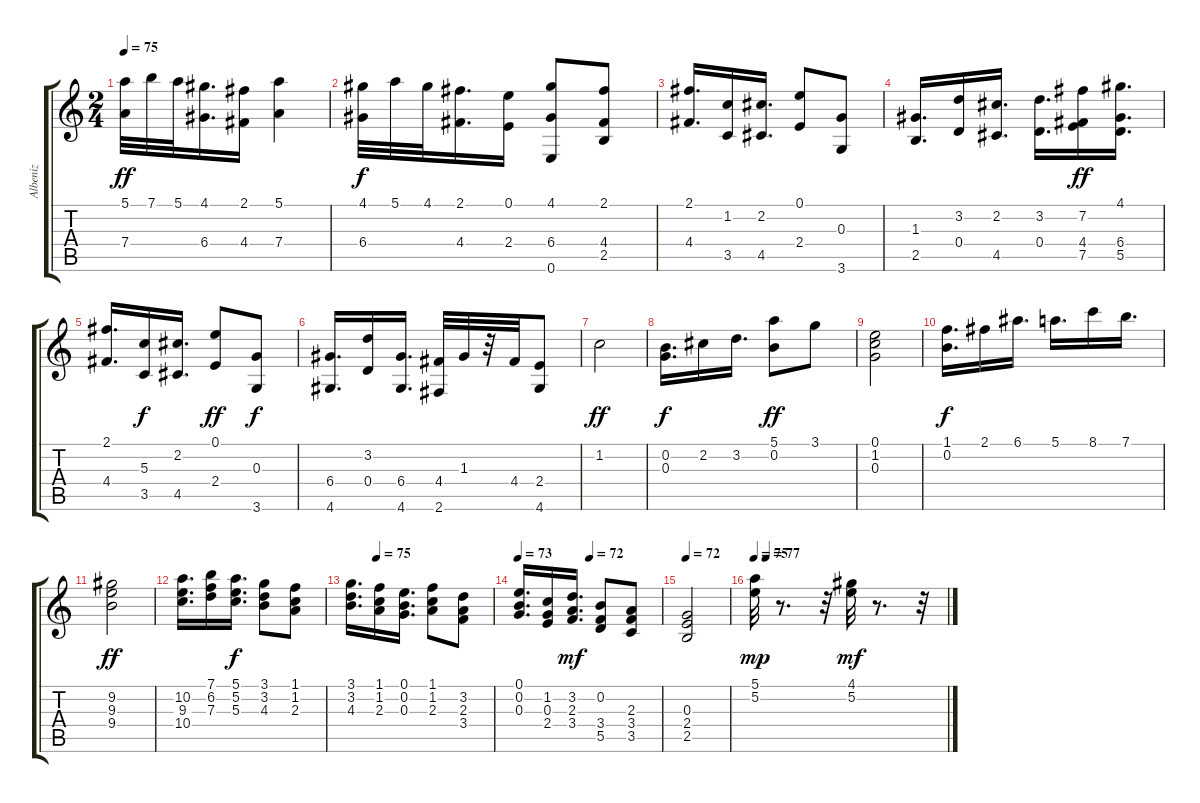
\track ("Albeniz" "Albeniz") {instrument acousticguitarnylon}
\staff {score tabs}
\tuning (E4 B3 G3 D3 A2 E2) {hide}
\ts (2 4)
\tempo 75
\clef g2
\ks c
(5.1 7.4).32{dy ff} 7.1.32 5.1.32 (4.1 6.4).16{d} (2.1 4.4).16 (5.1 7.4).4 |
(4.1 6.4).32{dy f} 5.1.32 4.1.32 (2.1 4.4).16{d} (0.1 2.4).16 (4.1 6.4 0.6).8 (2.1 4.4 2.5).8 |
(2.1 4.4).16{d} (1.2 3.5).16 (2.2 4.5).16{d} (0.1 2.4).8 (0.3 3.6).8 |
(1.3 2.5).16{d} (3.2 0.4).16 (2.2 4.5).16{d} (3.2 0.4).16{d} (7.2 4.4 7.5).16{dy ff} (4.1 6.4 5.5).16{d} |
(2.1 4.4).16{d} (5.3 3.5).16{dy f} (2.2 4.5).16{d} (0.1 2.4).8{dy ff} (0.3 3.6).8{dy f} |
(6.4 4.6).16{d} (3.2 0.4).16 (6.4 4.6).16{d} (4.4 2.6).32 1.3.32 r.32 4.4.32 (2.4 4.6).8 |
1.2.2{dy ff} |
(0.2 0.3).16{d dy f} 2.2.16 3.2.16{d} (5.1 0.2).8{dy ff} 3.1.8 |
(0.1 1.2 0.3).2 |
(1.1 0.2).16{d dy f} 2.1.16 6.1.16{d} 5.1.16{d} 8.1.16 7.1.16{d} |
(9.2 9.3 9.4).2{dy ff} |
(10.2 9.3 10.4).16{d} (7.1 6.2 7.3).16 (5.1 5.2 5.3).16{d dy f} (3.1 3.2 4.3).8 (1.1 1.2 2.3).8 |
\tempo (75 0.1875)
(3.1 3.2 4.3).16{d} (1.1 1.2 2.3).16 (0.1 0.2 0.3).16{d} (1.1 1.2 2.3).8 (3.2 2.3 3.4).8 |
\tempo 73
\tempo (72 0.5)
(0.1 0.2 0.3).16{d} (1.2 0.3 2.4).16 (3.2 2.3 3.4).16{d dy mf} (0.2 3.4 5.5).8 (2.3 3.4 3.5).8 |
\tempo 72
(0.3 2.4 2.5).2 |
\tempo 75
\tempo (77 0.0625)
(5.1 5.2).32{dy mp} r.8{d} r.32 (4.1 5.2).32{dy mf} r.8{d} r.32
